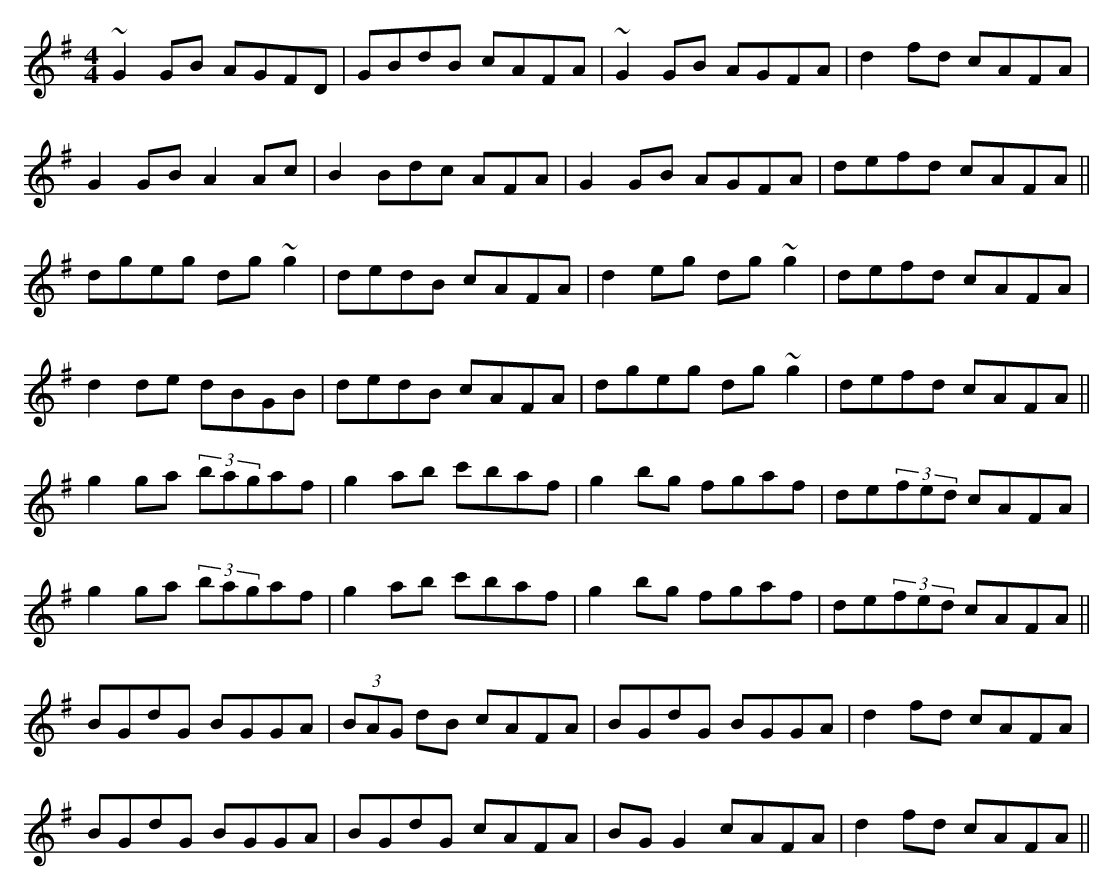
X:1
M:4/4
K:G
~G2GB AGFD|GBdB cAFA|~G2GB AGFA|d2fd cAFA|
G2GB A2 Ac|B2Bdc AFA|G2GB AGFA|defd cAFA||
dgeg dg~g2|dedB cAFA|d2eg dg~g2|defd cAFA|
d2de dBGB|dedB cAFA|dgeg dg~g2|defd cAFA||
g2ga (3bagaf|g2ab c'baf|g2bg fgaf|de(3fed cAFA|
g2ga (3bagaf|g2ab c'baf|g2bg fgaf|de(3fed cAFA||
BGdG BGGA|(3BAG dB cAFA|BGdG BGGA|d2fd cAFA|
BGdG BGGA|BGdG cAFA|BGG2 cAFA|d2fd cAFA||
